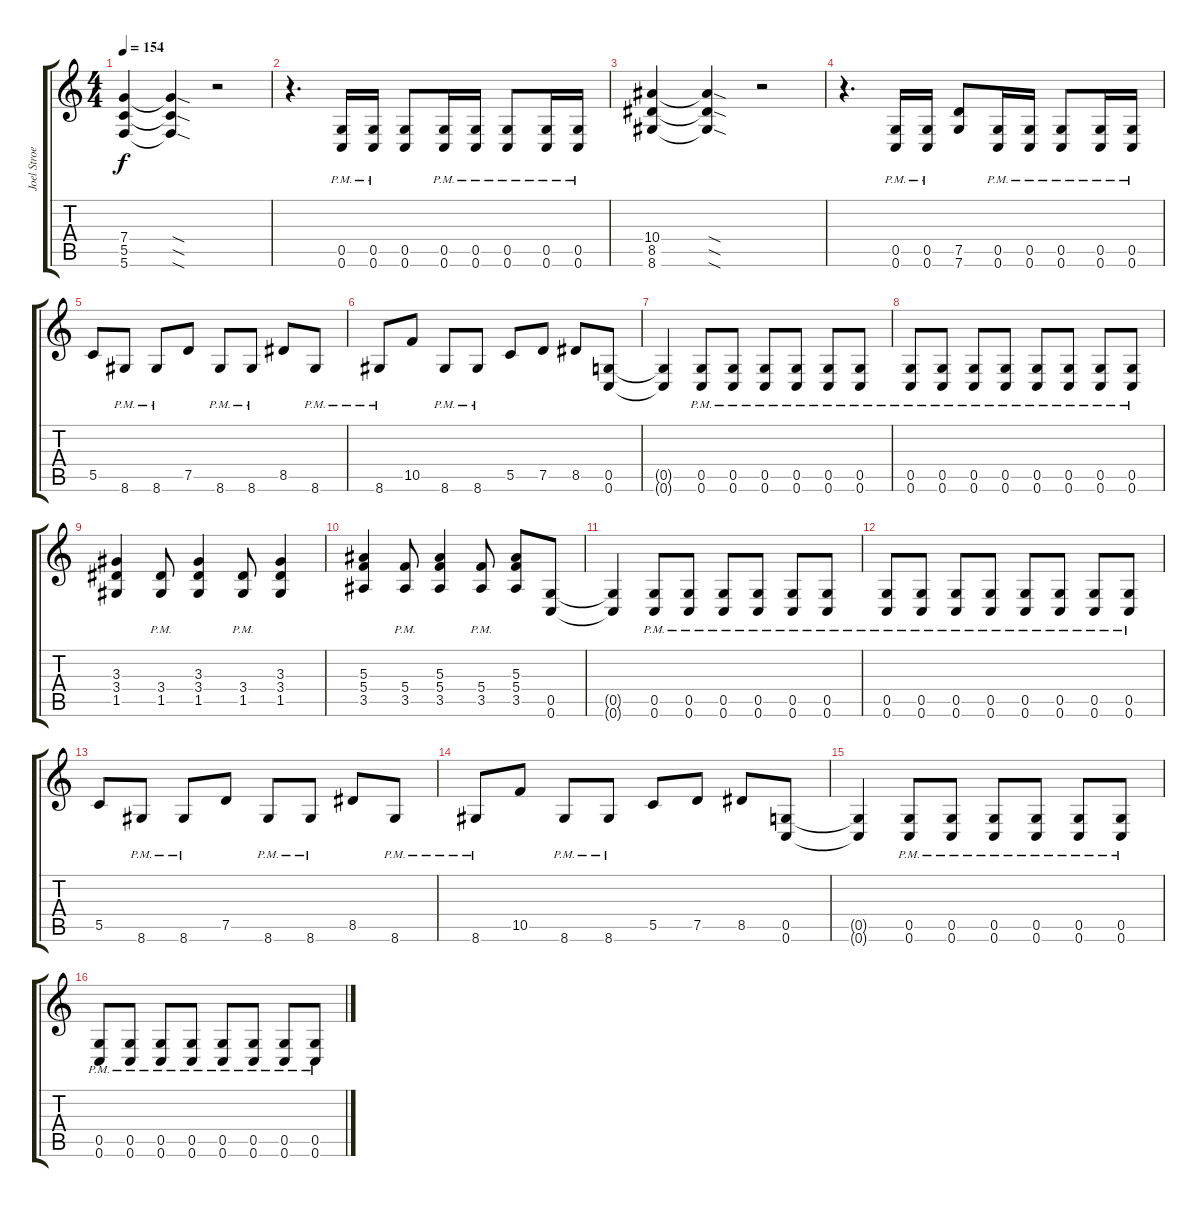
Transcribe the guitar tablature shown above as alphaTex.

\track ("Joel Stroetzel" "Joel Stroe") {instrument distortionguitar}
\staff {score tabs}
\tuning (D4 A3 F3 C3 G2 C2) {hide}
\ts (4 4)
\tempo 154
\clef g2
\ks c
(7.4 5.5 5.6).4{dy f} (7.4{sod t} 5.5{sod t} 5.6{sod t}).4 r.2 |
r.4{d} (0.5{pm} 0.6{pm}).16 (0.5{pm} 0.6{pm}).16 (0.5 0.6).8 (0.5{pm} 0.6{pm}).16 (0.5{pm} 0.6{pm}).16 (0.5{pm} 0.6{pm}).8 (0.5{pm} 0.6{pm}).16 (0.5{pm} 0.6{pm}).16 |
(10.4 8.5 8.6).4 (10.4{sod t} 8.5{sod t} 8.6{sod t}).4 r.2 |
r.4{d} (0.5{pm} 0.6{pm}).16 (0.5{pm} 0.6{pm}).16 (7.5 7.6).8 (0.5{pm} 0.6{pm}).16 (0.5{pm} 0.6{pm}).16 (0.5{pm} 0.6{pm}).8 (0.5{pm} 0.6{pm}).16 (0.5{pm} 0.6{pm}).16 |
5.5.8 8.6{pm}.8 8.6{pm}.8 7.5.8 8.6{pm}.8 8.6{pm}.8 8.5.8 8.6{pm}.8 |
8.6{pm}.8 10.5.8 8.6{pm}.8 8.6{pm}.8 5.5.8 7.5.8 8.5.8 (0.5 0.6).8 |
(0.5{t} 0.6{t}).4 (0.5{pm} 0.6{pm}).8 (0.5{pm} 0.6{pm}).8 (0.5{pm} 0.6{pm}).8 (0.5{pm} 0.6{pm}).8 (0.5{pm} 0.6{pm}).8 (0.5{pm} 0.6{pm}).8 |
(0.5{pm} 0.6{pm}).8 (0.5{pm} 0.6{pm}).8 (0.5{pm} 0.6{pm}).8 (0.5{pm} 0.6{pm}).8 (0.5{pm} 0.6{pm}).8 (0.5{pm} 0.6{pm}).8 (0.5{pm} 0.6{pm}).8 (0.5{pm} 0.6{pm}).8 |
(3.3 3.4 1.5).4 (3.4{pm} 1.5{pm}).8 (3.3 3.4 1.5).4 (3.4{pm} 1.5{pm}).8 (3.3 3.4 1.5).4 |
(5.3 5.4 3.5).4 (5.4{pm} 3.5{pm}).8 (5.3 5.4 3.5).4 (5.4{pm} 3.5{pm}).8 (5.3 5.4 3.5).8 (0.5 0.6).8 |
(0.5{t} 0.6{t}).4 (0.5{pm} 0.6{pm}).8 (0.5{pm} 0.6{pm}).8 (0.5{pm} 0.6{pm}).8 (0.5{pm} 0.6{pm}).8 (0.5{pm} 0.6{pm}).8 (0.5{pm} 0.6{pm}).8 |
(0.5{pm} 0.6{pm}).8 (0.5{pm} 0.6{pm}).8 (0.5{pm} 0.6{pm}).8 (0.5{pm} 0.6{pm}).8 (0.5{pm} 0.6{pm}).8 (0.5{pm} 0.6{pm}).8 (0.5{pm} 0.6{pm}).8 (0.5{pm} 0.6{pm}).8 |
5.5.8 8.6{pm}.8 8.6{pm}.8 7.5.8 8.6{pm}.8 8.6{pm}.8 8.5.8 8.6{pm}.8 |
8.6{pm}.8 10.5.8 8.6{pm}.8 8.6{pm}.8 5.5.8 7.5.8 8.5.8 (0.5 0.6).8 |
(0.5{t} 0.6{t}).4 (0.5{pm} 0.6{pm}).8 (0.5{pm} 0.6{pm}).8 (0.5{pm} 0.6{pm}).8 (0.5{pm} 0.6{pm}).8 (0.5{pm} 0.6{pm}).8 (0.5{pm} 0.6{pm}).8 |
(0.5{pm} 0.6{pm}).8 (0.5{pm} 0.6{pm}).8 (0.5{pm} 0.6{pm}).8 (0.5{pm} 0.6{pm}).8 (0.5{pm} 0.6{pm}).8 (0.5{pm} 0.6{pm}).8 (0.5{pm} 0.6{pm}).8 (0.5{pm} 0.6{pm}).8
